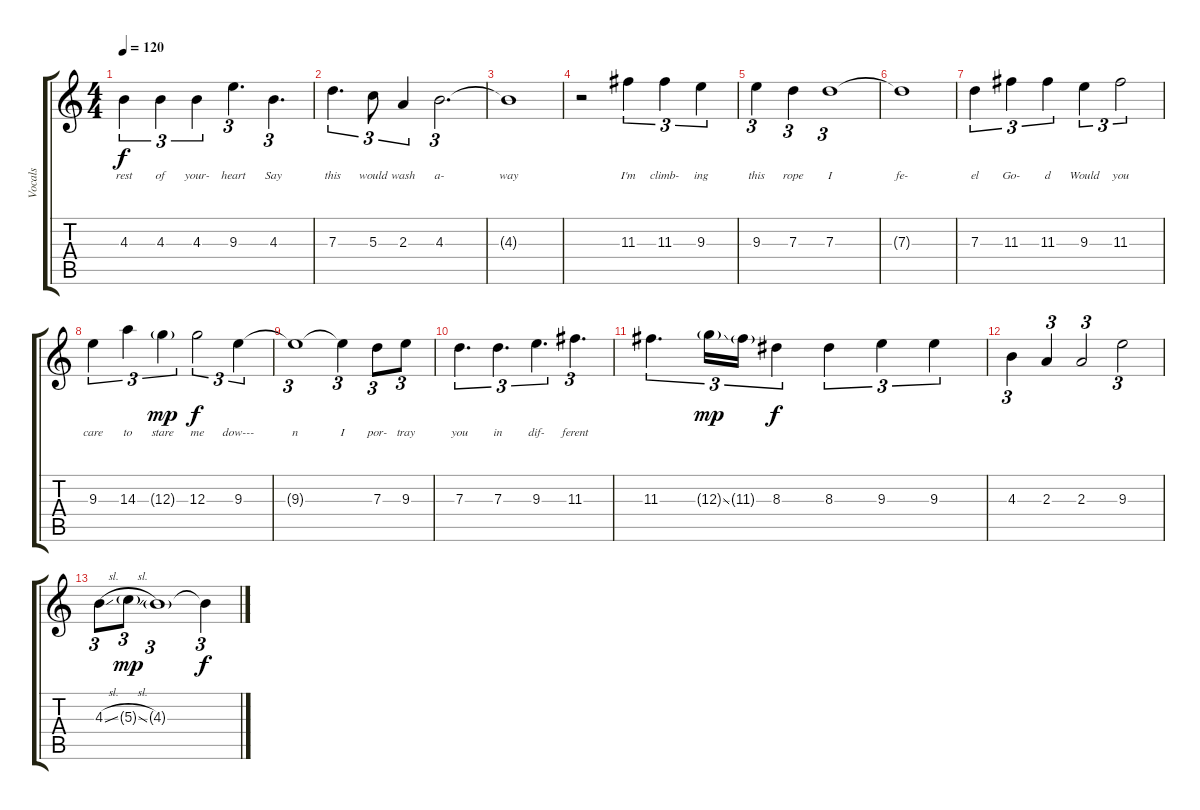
\track ("Vocals" "Vocals") {instrument electricguitarjazz}
\staff {score tabs}
\tuning (E4 B3 G3 D3 A2 E2) {hide}
\ts (4 4)
\tempo 120
\clef g2
\ks c
4.3.4{tu (3 2) lyrics (0 "rest") lyrics (1 "") lyrics (2 "") lyrics (3 "") lyrics (4 "") dy f} 4.3.4{tu (3 2) lyrics (0 "of") lyrics (1 "") lyrics (2 "") lyrics (3 "") lyrics (4 "")} 4.3.4{tu (3 2) lyrics (0 "your-") lyrics (1 "") lyrics (2 "") lyrics (3 "") lyrics (4 "")} 9.3.4{d tu (3 2) lyrics (0 "heart") lyrics (1 "") lyrics (2 "") lyrics (3 "") lyrics (4 "")} 4.3.4{d tu (3 2) lyrics (0 "Say") lyrics (1 "") lyrics (2 "") lyrics (3 "") lyrics (4 "")} |
7.3.4{d tu (3 2) lyrics (0 "this") lyrics (1 "") lyrics (2 "") lyrics (3 "") lyrics (4 "")} 5.3.8{tu (3 2) lyrics (0 "would") lyrics (1 "") lyrics (2 "") lyrics (3 "") lyrics (4 "")} 2.3.4{tu (3 2) lyrics (0 "wash") lyrics (1 "") lyrics (2 "") lyrics (3 "") lyrics (4 "")} 4.3.2{d tu (3 2) lyrics (0 "a-") lyrics (1 "") lyrics (2 "") lyrics (3 "") lyrics (4 "")} |
4.3{t}.1{lyrics (0 "way") lyrics (1 "") lyrics (2 "") lyrics (3 "") lyrics (4 "")} |
r.2 11.3.4{tu (3 2) lyrics (0 "I'm") lyrics (1 "") lyrics (2 "") lyrics (3 "") lyrics (4 "")} 11.3.4{tu (3 2) lyrics (0 "climb-") lyrics (1 "") lyrics (2 "") lyrics (3 "") lyrics (4 "")} 9.3.4{tu (3 2) lyrics (0 "ing") lyrics (1 "") lyrics (2 "") lyrics (3 "") lyrics (4 "")} |
9.3.4{tu (3 2) lyrics (0 "this") lyrics (1 "") lyrics (2 "") lyrics (3 "") lyrics (4 "")} 7.3.4{tu (3 2) lyrics (0 "rope") lyrics (1 "") lyrics (2 "") lyrics (3 "") lyrics (4 "")} 7.3.1{tu (3 2) lyrics (0 "I") lyrics (1 "") lyrics (2 "") lyrics (3 "") lyrics (4 "")} |
7.3{t}.1{lyrics (0 "fe-") lyrics (1 "") lyrics (2 "") lyrics (3 "") lyrics (4 "")} |
7.3.4{tu (3 2) lyrics (0 "el") lyrics (1 "") lyrics (2 "") lyrics (3 "") lyrics (4 "")} 11.3.4{tu (3 2) lyrics (0 "Go-") lyrics (1 "") lyrics (2 "") lyrics (3 "") lyrics (4 "")} 11.3.4{tu (3 2) lyrics (0 "d") lyrics (1 "") lyrics (2 "") lyrics (3 "") lyrics (4 "")} 9.3.4{tu (3 2) lyrics (0 "Would") lyrics (1 "") lyrics (2 "") lyrics (3 "") lyrics (4 "")} 11.3.2{tu (3 2) lyrics (0 "you") lyrics (1 "") lyrics (2 "") lyrics (3 "") lyrics (4 "")} |
9.3.4{tu (3 2) lyrics (0 "care") lyrics (1 "") lyrics (2 "") lyrics (3 "") lyrics (4 "")} 14.3.4{tu (3 2) lyrics (0 "to") lyrics (1 "") lyrics (2 "") lyrics (3 "") lyrics (4 "")} 12.3{g}.4{tu (3 2) lyrics (0 "stare") lyrics (1 "") lyrics (2 "") lyrics (3 "") lyrics (4 "") dy mp} 12.3.2{tu (3 2) lyrics (0 "me") lyrics (1 "") lyrics (2 "") lyrics (3 "") lyrics (4 "") dy f} 9.3.4{tu (3 2) lyrics (0 "dow---") lyrics (1 "") lyrics (2 "") lyrics (3 "") lyrics (4 "")} |
9.3{t}.1{tu (3 2) lyrics (0 "n") lyrics (1 "") lyrics (2 "") lyrics (3 "") lyrics (4 "")} 9.3{t}.4{tu (3 2) lyrics (0 "I") lyrics (1 "") lyrics (2 "") lyrics (3 "") lyrics (4 "")} 7.3.8{tu (3 2) lyrics (0 "por-") lyrics (1 "") lyrics (2 "") lyrics (3 "") lyrics (4 "")} 9.3.8{tu (3 2) lyrics (0 "tray") lyrics (1 "") lyrics (2 "") lyrics (3 "") lyrics (4 "")} |
7.3.4{d tu (3 2) lyrics (0 "you") lyrics (1 "") lyrics (2 "") lyrics (3 "") lyrics (4 "")} 7.3.4{d tu (3 2) lyrics (0 "in") lyrics (1 "") lyrics (2 "") lyrics (3 "") lyrics (4 "")} 9.3.4{d tu (3 2) lyrics (0 "dif-") lyrics (1 "") lyrics (2 "") lyrics (3 "") lyrics (4 "")} 11.3.4{d tu (3 2) lyrics (0 "ferent") lyrics (1 "") lyrics (2 "") lyrics (3 "") lyrics (4 "")} |
11.3.4{d tu (3 2)} 12.3{ss g}.16{tu (3 2) dy mp} 11.3{g}.16{tu (3 2)} 8.3.4{tu (3 2) dy f} 8.3.4{tu (3 2)} 9.3.4{tu (3 2)} 9.3.4{tu (3 2)} |
4.3.4{tu (3 2)} 2.3.4{tu (3 2)} 2.3.2{tu (3 2)} 9.3.2{tu (3 2)} |
4.3{sl}.8{tu (3 2)} 5.3{sl g}.8{tu (3 2) dy mp} 4.3{g}.1{tu (3 2)} 4.3{t}.4{tu (3 2) dy f}
